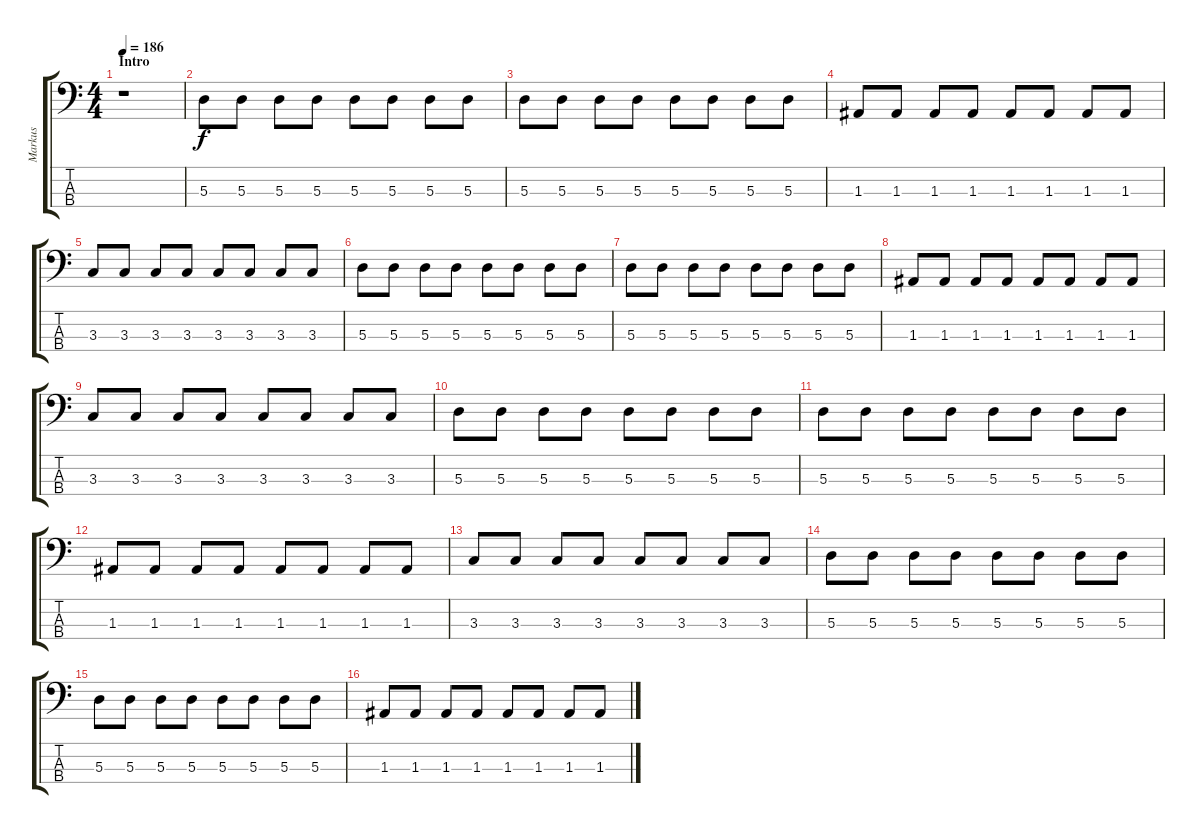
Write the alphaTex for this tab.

\track ("Markus" "Markus") {instrument electricbassfinger}
\staff {score tabs}
\tuning (G2 D2 A1 E1) {hide}
\ts (4 4)
\section ("" "Intro")
\tempo 186
\clef f4
\ks c
r.1{dy f instrument electricbassfinger} |
5.3.8 5.3.8 5.3.8 5.3.8 5.3.8 5.3.8 5.3.8 5.3.8 |
5.3.8 5.3.8 5.3.8 5.3.8 5.3.8 5.3.8 5.3.8 5.3.8 |
1.3.8 1.3.8 1.3.8 1.3.8 1.3.8 1.3.8 1.3.8 1.3.8 |
3.3.8 3.3.8 3.3.8 3.3.8 3.3.8 3.3.8 3.3.8 3.3.8 |
5.3.8 5.3.8 5.3.8 5.3.8 5.3.8 5.3.8 5.3.8 5.3.8 |
5.3.8 5.3.8 5.3.8 5.3.8 5.3.8 5.3.8 5.3.8 5.3.8 |
1.3.8 1.3.8 1.3.8 1.3.8 1.3.8 1.3.8 1.3.8 1.3.8 |
3.3.8 3.3.8 3.3.8 3.3.8 3.3.8 3.3.8 3.3.8 3.3.8 |
5.3.8 5.3.8 5.3.8 5.3.8 5.3.8 5.3.8 5.3.8 5.3.8 |
5.3.8 5.3.8 5.3.8 5.3.8 5.3.8 5.3.8 5.3.8 5.3.8 |
1.3.8 1.3.8 1.3.8 1.3.8 1.3.8 1.3.8 1.3.8 1.3.8 |
3.3.8 3.3.8 3.3.8 3.3.8 3.3.8 3.3.8 3.3.8 3.3.8 |
5.3.8 5.3.8 5.3.8 5.3.8 5.3.8 5.3.8 5.3.8 5.3.8 |
5.3.8 5.3.8 5.3.8 5.3.8 5.3.8 5.3.8 5.3.8 5.3.8 |
1.3.8 1.3.8 1.3.8 1.3.8 1.3.8 1.3.8 1.3.8 1.3.8
